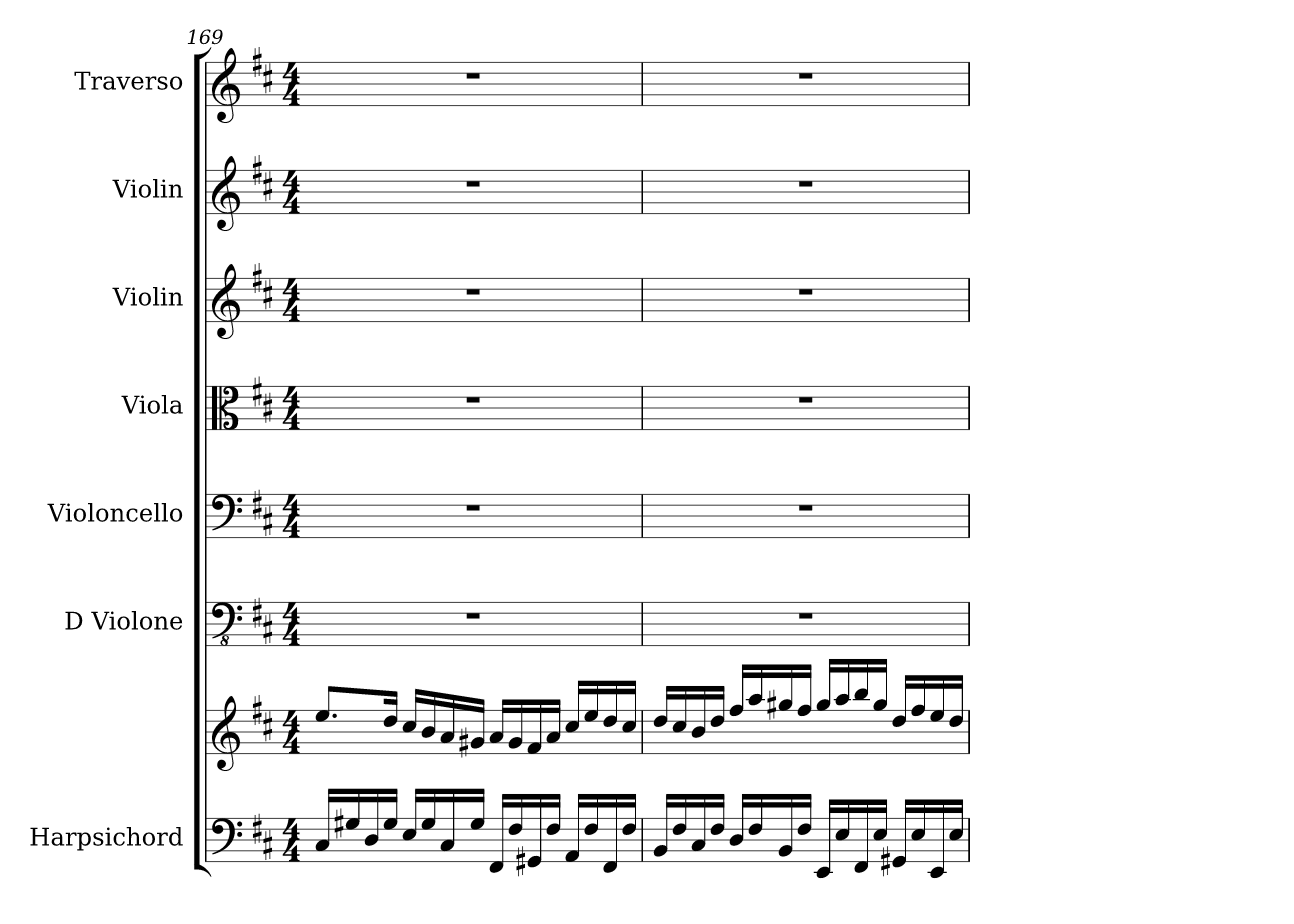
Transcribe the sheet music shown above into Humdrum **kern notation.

**kern	**kern	**kern	**kern	**kern	**kern	**kern	**kern
*part7	*part7	*part6	*part5	*part4	*part3	*part2	*part1
*staff8	*staff7	*staff6	*staff5	*staff4	*staff3	*staff2	*staff1
*I"Harpsichord	*	*I"D Violone	*I"Violoncello	*I"Viola	*I"Violin	*I"Violin	*I"Traverso
*I'Hch.	*	*I'D Vne.	*I'Vc.	*I'Vla.	*I'Vln.	*I'Vln.	*I'Trv.
*clefF4	*clefG2	*clefFv4	*clefF4	*clefC3	*clefG2	*clefG2	*clefG2
*	*	*ITrd7c12	*	*	*	*	*
*k[f#c#]	*k[f#c#]	*k[f#c#]	*k[f#c#]	*k[f#c#]	*k[f#c#]	*k[f#c#]	*k[f#c#]
*M4/4	*M4/4	*M4/4	*M4/4	*M4/4	*M4/4	*M4/4	*M4/4
=169	=169	=169	=169	=169	=169	=169	=169
16C#/LL	8.ee/L	1r	1r	1r	1r	1r	1r
16G#X/	.	.	.	.	.	.	.
16D/	.	.	.	.	.	.	.
16G#/JJ	16dd/Jk	.	.	.	.	.	.
16E/LL	16cc#/LL	.	.	.	.	.	.
16G#/	16b/	.	.	.	.	.	.
16C#/	16a/	.	.	.	.	.	.
16G#/JJ	16g#X/JJ	.	.	.	.	.	.
16FF#/LL	16a/LL	.	.	.	.	.	.
16F#/	16g#/	.	.	.	.	.	.
16GG#X/	16f#/	.	.	.	.	.	.
16F#/JJ	16a/JJ	.	.	.	.	.	.
16AA/LL	16cc#/LL	.	.	.	.	.	.
16F#/	16ee/	.	.	.	.	.	.
16FF#/	16dd/	.	.	.	.	.	.
16F#/JJ	16cc#/JJ	.	.	.	.	.	.
!!LO:PB:g=z
=170	=170	=170	=170	=170	=170	=170	=170
16BB/LL	16dd/LL	1r	1r	1r	1r	1r	1r
16F#/	16cc#/	.	.	.	.	.	.
16C#/	16b/	.	.	.	.	.	.
16F#/JJ	16dd/JJ	.	.	.	.	.	.
16D/LL	16ff#/LL	.	.	.	.	.	.
16F#/	16aa/	.	.	.	.	.	.
16BB/	16gg#X/	.	.	.	.	.	.
16F#/JJ	16ff#/JJ	.	.	.	.	.	.
16EE/LL	16gg#/LL	.	.	.	.	.	.
16E/	16aa/	.	.	.	.	.	.
16FF#/	16bb/	.	.	.	.	.	.
16E/JJ	16gg#/JJ	.	.	.	.	.	.
16GG#X/LL	16dd/LL	.	.	.	.	.	.
16E/	16ff#/	.	.	.	.	.	.
16EE/	16ee/	.	.	.	.	.	.
16E/JJ	16dd/JJ	.	.	.	.	.	.
=	=	=	=	=	=	=	=
*-	*-	*-	*-	*-	*-	*-	*-
